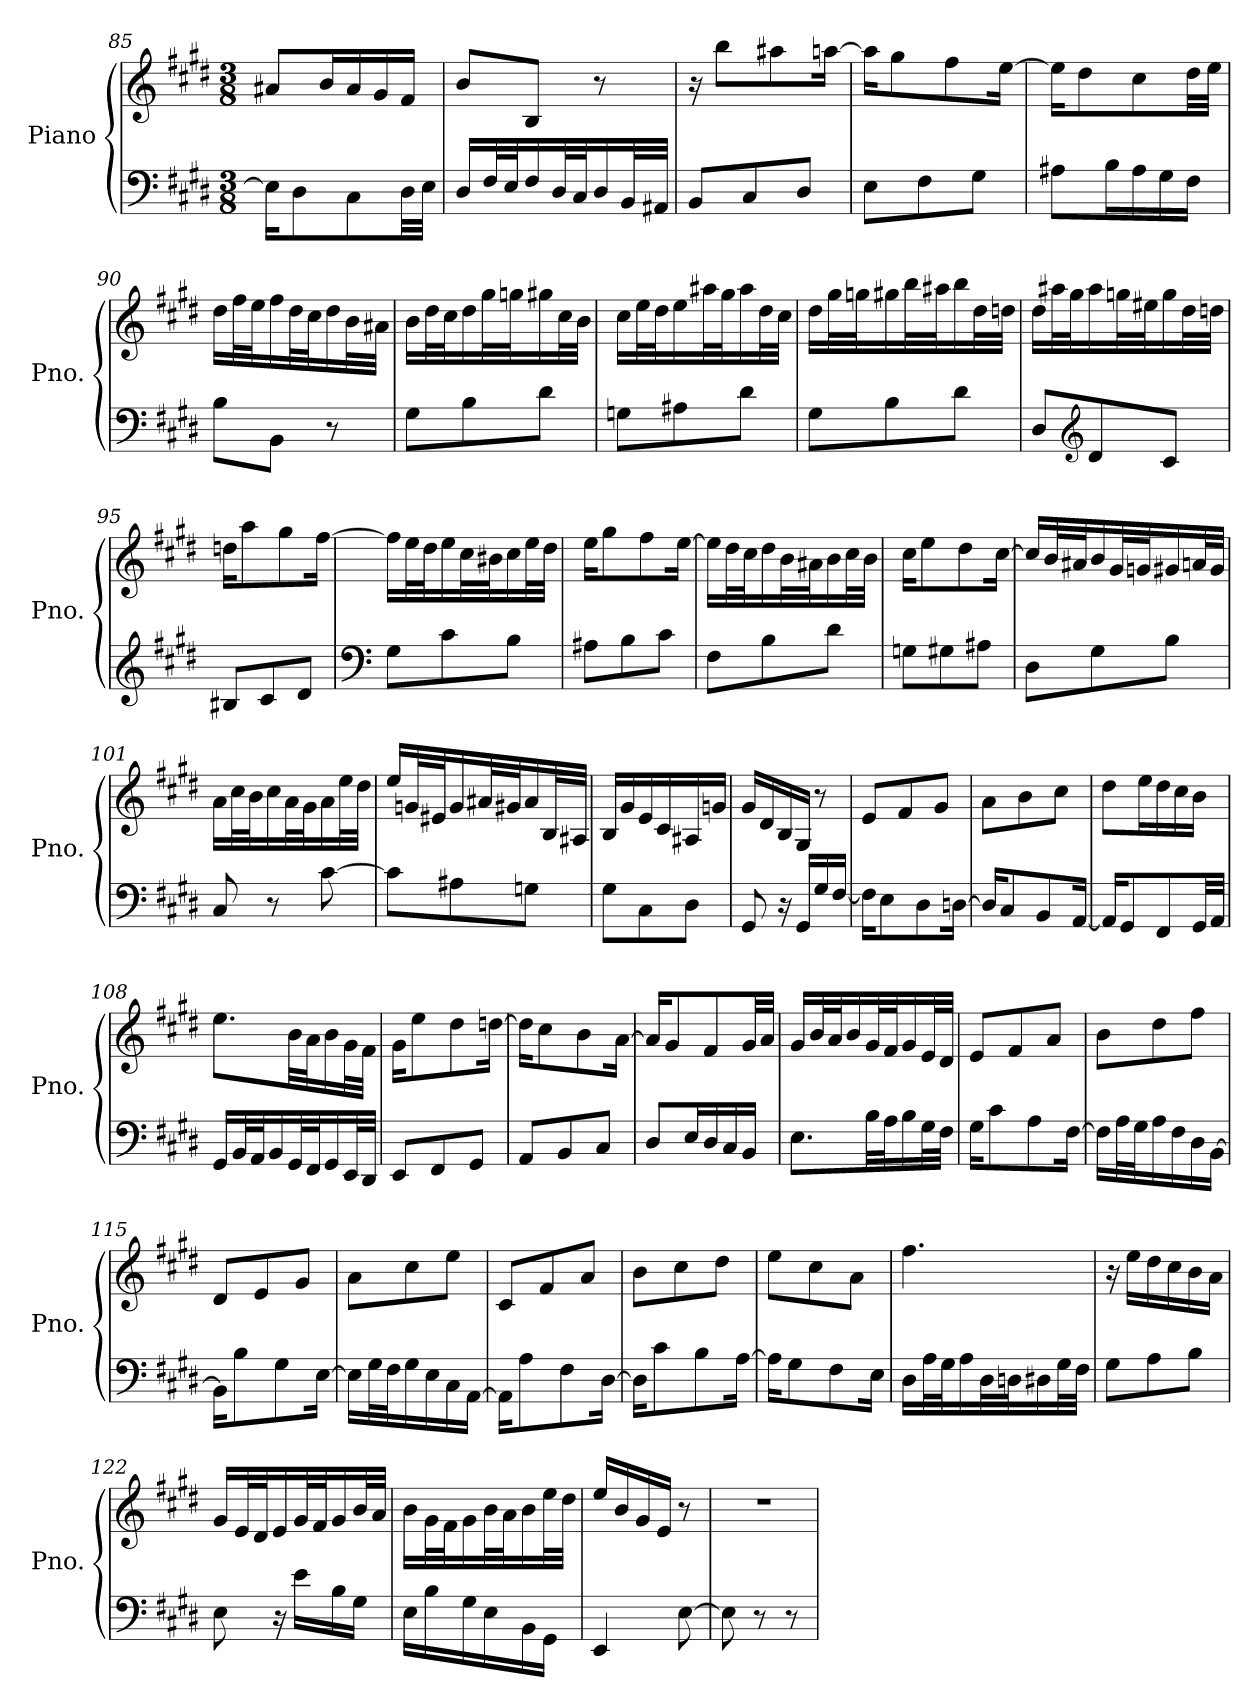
**kern	**kern
*part2	*part1
*staff2	*staff1
*I"Piano	*I"Piano
*I'Pno.	*I'Pno.
*clefF4	*clefG2
*k[f#c#g#d#]	*k[f#c#g#d#]
*M3/8	*M3/8
=85	=85
16E\KL]	8a#X/L
8D#\	.
.	16b/L
8C#\	16a#/
.	16g#/
32D#\LL	16f#/JJ
32E\JJJ	.
!!LO:LB:g=z
=86	=86
16D#/LL	8b/L
32F#/L	.
32E/J	.
16F#/	8B/J
32D#/L	.
32C#/J	.
16D#/	8r
32BB/L	.
32AA#X/JJJ	.
=87	=87
8BB/L	16r
.	8bb\L
8C#/	.
.	8aa#X\
8D#/J	.
.	[16aan\Jk
=88	=88
8E\L	16aa\KL]
.	8gg#\
8F#\	.
.	8ff#\
8G#\J	.
.	[16ee\Jk
=89	=89
8A#X\L	16ee\KL]
.	8dd#\
16B\L	.
16A#\	8cc#\
16G#\	.
16F#\JJ	32dd#\LL
.	32ee\JJJ
=90	=90
8B\L	16dd#\LL
.	32ff#\L
.	32ee\J
8BB\J	16ff#\
.	32dd#\L
.	32cc#\J
8r	16dd#\
.	32b\L
.	32a#X\JJJ
!!LO:PB:g=z
=91	=91
8G#\L	16b\LL
.	32dd#\L
.	32cc#\J
8B\	16dd#\
.	32gg#\L
.	32ggn\J
8d#\J	16gg#X\
.	32cc#\L
.	32b\JJJ
=92	=92
8Gn\L	16cc#\LL
.	32ee\L
.	32dd#\J
8A#X\	16ee\
.	32aa#X\L
.	32gg#\J
8d#\J	16aa#\
.	32dd#\L
.	32cc#\JJJ
=93	=93
8G#\L	16dd#\LL
.	32gg#\L
.	32ggn\J
8B\	16gg#X\
.	32bb\L
.	32aa#X\J
8d#\J	16bb\
.	32dd#\L
.	32ddn\JJJ
!!LO:LB:g=z
=94	=94
8D#/L	16dd#\LL
.	32aa#X\L
.	32gg#\J
*clefG2	*
8d#/	16aa#\
.	32ggn\L
.	32ee#X\J
8c#/J	16gg\
.	32dd#\L
.	32ddn\JJJ
=95	=95
8B#X/L	16ddn\KL
.	8aa\
8c#/	.
.	8gg#\
8d#/J	.
.	[16ff#\Jk
=96	=96
*clefF4	*
8G#\L	16ff#\LL]
.	32ee\L
.	32dd#\J
8c#\	16ee\
.	32cc#\L
.	32b#X\J
8B\J	16cc#\
.	32ee\L
.	32dd#\JJJ
=97	=97
8A#X\L	16ee\KL
.	8gg#\
8B\	.
.	8ff#\
8c#\J	.
.	[16ee\Jk
!!LO:LB:g=z
=98	=98
8F#\L	16ee\LL]
.	32dd#\L
.	32cc#\J
8B\	16dd#\
.	32b\L
.	32a#X\J
8d#\J	16b\
.	32cc#\L
.	32b\JJJ
=99	=99
8Gn\L	16cc#\KL
.	8ee\
8G#X\	.
.	8dd#\
8A#X\J	.
.	[16cc#\Jk
=100	=100
8D#\L	16cc#/LL]
.	32b/L
.	32a#X/J
8G#\	16b/
.	32g#/L
.	32gn/J
8B\J	16g#X/
.	32an/L
.	32g#/JJJ
=101	=101
8C#/	16a\LL
.	32cc#\L
.	32b\J
8r	16cc#\
.	32a\L
.	32g#\J
[8c#\	16a\
.	32ee\L
.	32dd#\JJJ
!!LO:LB:g=z
=102	=102
8c#\L]	16ee/LL
.	32gn/L
.	32e#X/J
8A#X\	16g/
.	32a#X/L
.	32g#X/J
8Gn\J	16a#/
.	32B/L
.	32A#X/JJJ
=103	=103
8G#\L	16B/LL
.	16g#/
8C#\	16e/
.	16c#/
8D#\J	16A#X/
.	16gn/JJ
=104	=104
8GG#/	16g#/LL
.	16d#/
16r	16B/
16GG#/LL	16G#/JJ
16G#/	8r
[16F#/JJ	.
=105	=105
16F#\KL]	8e/L
8E\	.
.	8f#/
8D#\	.
.	8g#/J
[16Dn\Jk	.
=106	=106
16D/KL]	8a\L
8C#/	.
.	8b\
8BB/	.
.	8cc#\J
[16AA/Jk	.
!!LO:LB:g=z
=107	=107
16AA/KL]	8dd#\L
8GG#/	.
.	16ee\L
8FF#/	16dd#\
.	16cc#\
32GG#/LL	16b\JJ
32AA/JJJ	.
=108	=108
16GG#/LL	8.ee\L
32BB/L	.
32AA/J	.
16BB/	.
32GG#/L	32b\LL
32FF#/J	32a\J
16GG#/	16b\
32EE/L	32g#\L
32DD#/JJJ	32f#\JJJ
=109	=109
8EE/L	16g#\KL
.	8ee\
8FF#/	.
.	8dd#\
8GG#/J	.
.	[16ddn\Jk
=110	=110
8AA/L	16dd\KL]
.	8cc#\
8BB/	.
.	8b\
8C#/J	.
.	[16a\Jk
=111	=111
8D#/L	16a/KL]
.	8g#/
16E/L	.
16D#/	8f#/
16C#/	.
16BB/JJ	32g#/LL
.	32a/JJJ
!!LO:LB:g=z
=112	=112
8.E\L	16g#/LL
.	32b/L
.	32a/J
.	16b/
32B\LL	32g#/L
32A\J	32f#/J
16B\	16g#/
32G#\L	32e/L
32F#\JJJ	32d#/JJJ
=113	=113
16G#\KL	8e/L
8c#\	.
.	8f#/
8A\	.
.	8a/J
[16F#\Jk	.
=114	=114
16F#\LL]	8b\L
32A\L	.
32G#\J	.
16A\	8dd#\
16F#\	.
16D#\	8ff#\J
[16BB\JJ	.
=115	=115
16BB\KL]	8d#/L
8B\	.
.	8e/
8G#\	.
.	8g#/J
[16E\Jk	.
=116	=116
16E\LL]	8a\L
32G#\L	.
32F#\J	.
16G#\	8cc#\
16E\	.
16C#\	8ee\J
[16AA\JJ	.
=117	=117
16AA\KL]	8c#/L
8A\	.
.	8f#/
8F#\	.
.	8a/J
[16D#\Jk	.
!!LO:PB:g=z
=118	=118
16D#\KL]	8b\L
8c#\	.
.	8cc#\
8B\	.
.	8dd#\J
[16A\Jk	.
=119	=119
16A\KL]	8ee\L
8G#\	.
.	8cc#\
8F#\	.
.	8a\J
16E\Jk	.
=120	=120
16D#\LL	4.ff#\
32A\L	.
32G#\J	.
16A\	.
32D#\L	.
32Dn\J	.
16D#X\	.
32G#\L	.
32F#\JJJ	.
=121	=121
8G#\L	16r
.	16ee\LL
8A\	16dd#\
.	16cc#\
8B\J	16b\
.	16a\JJ
=122	=122
8E\	16g#/LL
.	32e/L
.	32d#/J
16r	16e/
16e\LL	32g#/L
.	32f#/J
16B\	16g#/
16G#\JJ	32b/L
.	32a/JJJ
!!LO:LB:g=z
=123	=123
*	*MM70
16E\LL	16b\LL
16B\	32g#\L
.	32f#\J
16G#\	16g#\
16E\	32b\L
.	32a\J
16BB\	16b\
16GG#\JJ	32ee\L
.	32dd#\JJJ
=124	=124
*	*MM72
4EE/	16ee/LL
.	16b/
.	16g#/
.	16e/JJ
[8E\	8r
=125	=125
8E\]	4.r
8r	.
8r	.
=	=
*-	*-
